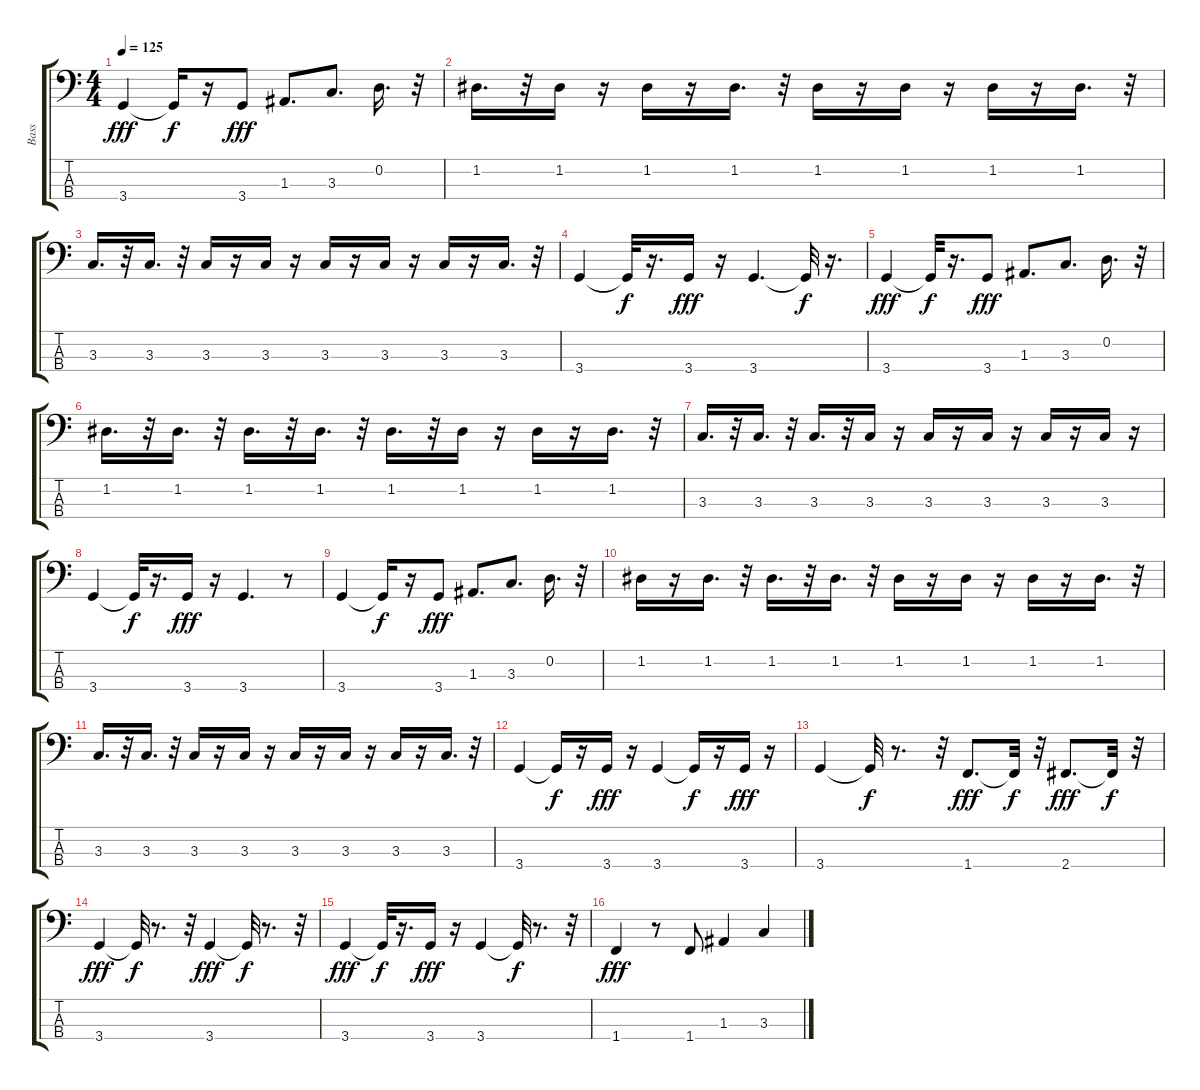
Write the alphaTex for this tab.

\track ("Bass" "Bass") {instrument electricbassfinger}
\staff {score tabs}
\tuning (G2 D2 A1 E1) {hide}
\ts (4 4)
\tempo 125
\clef f4
\ks c
3.4.4{dy fff} 3.4{t}.16{dy f} r.16 3.4.8{dy fff} 1.3.8{d} 3.3.8{d} 0.2.16{d} r.32 |
1.2.16{d} r.32 1.2.16 r.16 1.2.16 r.16 1.2.16{d} r.32 1.2.16 r.16 1.2.16 r.16 1.2.16 r.16 1.2.16{d} r.32 |
3.3.16{d} r.32 3.3.16{d} r.32 3.3.16 r.16 3.3.16 r.16 3.3.16 r.16 3.3.16 r.16 3.3.16 r.16 3.3.16{d} r.32 |
3.4.4 3.4{t}.32{dy f} r.16{d} 3.4.16{dy fff} r.16 3.4.4{d} 3.4{t}.32{dy f} r.16{d} |
3.4.4{dy fff} 3.4{t}.32{dy f} r.16{d} 3.4.8{dy fff} 1.3.8{d} 3.3.8{d} 0.2.16{d} r.32 |
1.2.16{d} r.32 1.2.16{d} r.32 1.2.16{d} r.32 1.2.16{d} r.32 1.2.16{d} r.32 1.2.16 r.16 1.2.16 r.16 1.2.16{d} r.32 |
3.3.16{d} r.32 3.3.16{d} r.32 3.3.16{d} r.32 3.3.16 r.16 3.3.16 r.16 3.3.16 r.16 3.3.16 r.16 3.3.16 r.16 |
3.4.4 3.4{t}.32{dy f} r.16{d} 3.4.16{dy fff} r.16 3.4.4{d} r.8 |
3.4.4 3.4{t}.16{dy f} r.16 3.4.8{dy fff} 1.3.8{d} 3.3.8{d} 0.2.16{d} r.32 |
1.2.16 r.16 1.2.16{d} r.32 1.2.16{d} r.32 1.2.16{d} r.32 1.2.16 r.16 1.2.16 r.16 1.2.16 r.16 1.2.16{d} r.32 |
3.3.16{d} r.32 3.3.16{d} r.32 3.3.16 r.16 3.3.16 r.16 3.3.16 r.16 3.3.16 r.16 3.3.16 r.16 3.3.16{d} r.32 |
3.4.4 3.4{t}.16{dy f} r.16 3.4.16{dy fff} r.16 3.4.4 3.4{t}.16{dy f} r.16 3.4.16{dy fff} r.16 |
3.4.4 3.4{t}.32{dy f} r.8{d} r.32 1.4.8{d dy fff} 1.4{t}.32{dy f} r.32 2.4.8{d dy fff} 2.4{t}.32{dy f} r.32 |
3.4.4{dy fff} 3.4{t}.32{dy f} r.8{d} r.32 3.4.4{dy fff} 3.4{t}.32{dy f} r.8{d} r.32 |
3.4.4{dy fff} 3.4{t}.32{dy f} r.16{d} 3.4.16{dy fff} r.16 3.4.4 3.4{t}.32{dy f} r.8{d} r.32 |
1.4.4{dy fff} r.8 1.4.8 1.3.4 3.3.4
